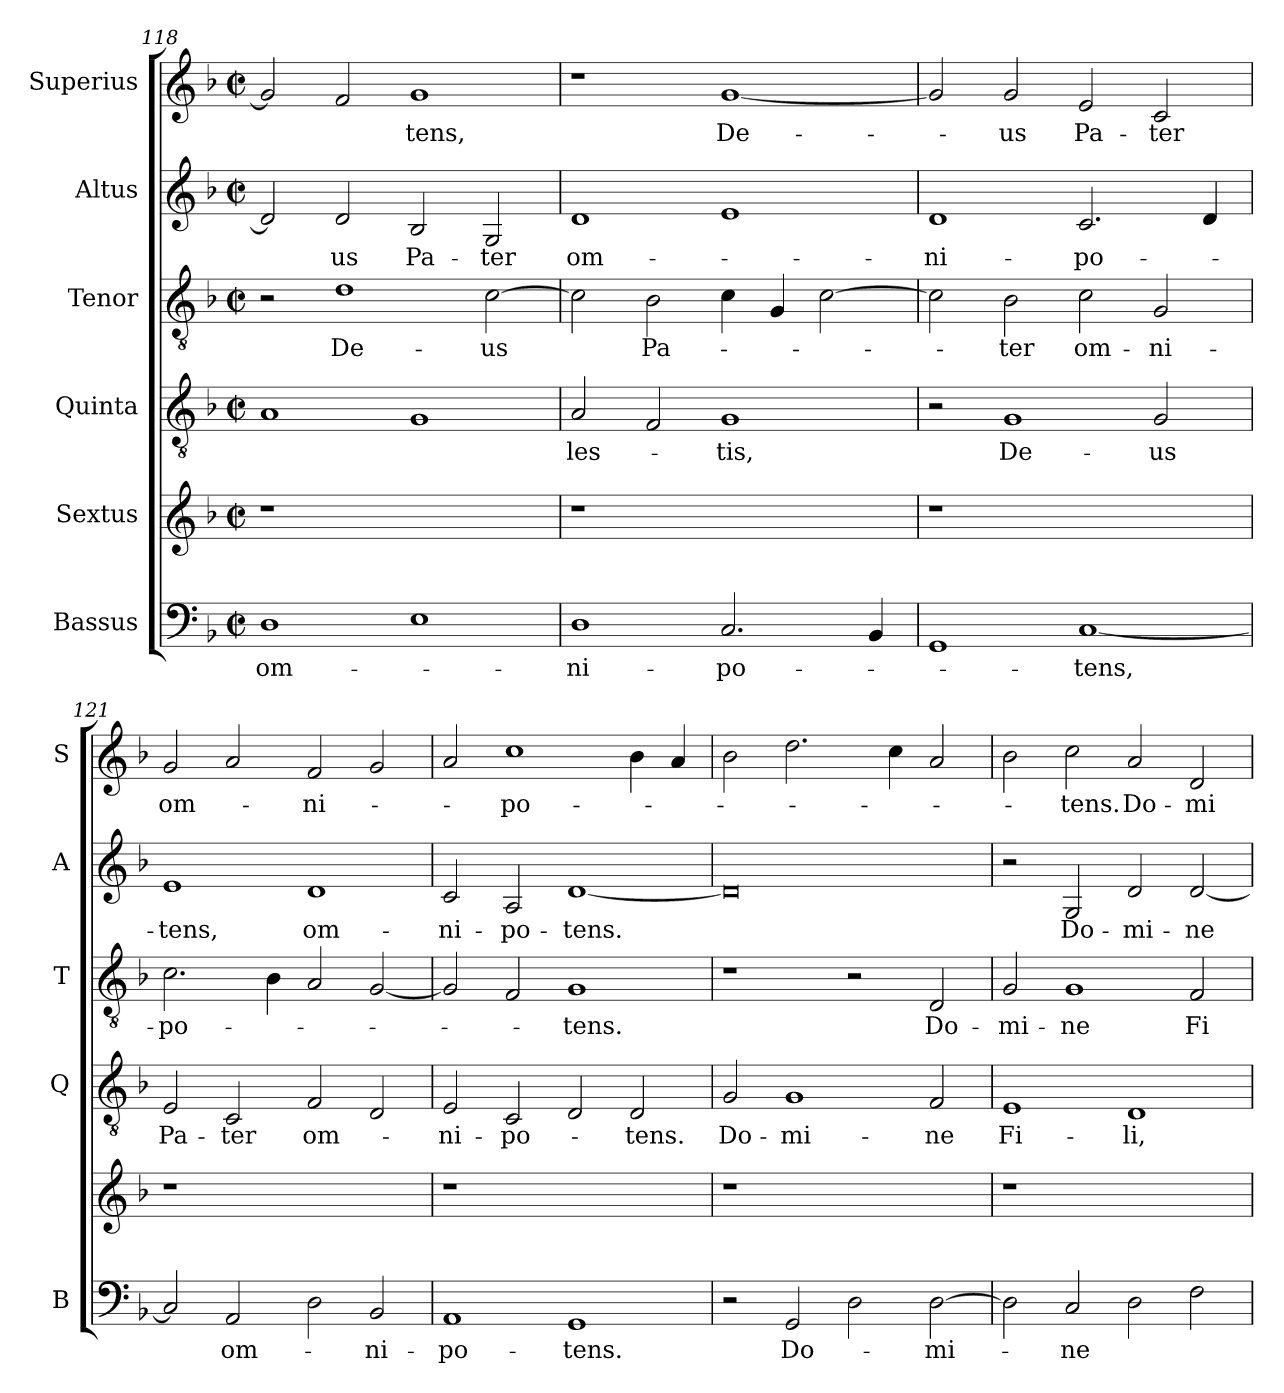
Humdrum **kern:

**kern	**text	**kern	**kern	**text	**kern	**text	**kern	**text	**kern	**text
*part6	*part6	*part5	*part4	*part4	*part3	*part3	*part2	*part2	*part1	*part1
*staff6	*staff6	*staff5	*staff4	*staff4	*staff3	*staff3	*staff2	*staff2	*staff1	*staff1
*I"Bassus	*	*I"Sextus	*I"Quinta	*	*I"Tenor	*	*I"Altus	*	*I"Superius	*
*I'B	*	*	*I'Q	*	*I'T	*	*I'A	*	*I'S	*
!!LO:PB:g=z
*clefF4	*	*clefG2	*clefGv2	*	*clefGv2	*	*clefG2	*	*clefG2	*
*k[b-]	*	*k[b-]	*k[b-]	*	*k[b-]	*	*k[b-]	*	*k[b-]	*
*F:	*	*F:	*F:	*	*F:	*	*F:	*	*F:	*
*M2/2	*	*M2/2	*M2/2	*	*M2/2	*	*M2/2	*	*M2/2	*
*met(c|)	*	*met(c|)	*met(c|)	*	*met(c|)	*	*met(c|)	*	*met(c|)	*
=118	=118	=118	=118	=118	=118	=118	=118	=118	=118	=118
!	!LO:LY:b	!	!	!	!	!	!	!	!	!
1D	om-	1r	1A	.	2r	.	2d/]	.	2g/]	.
!	!	!	!	!	!	!LO:LY:b	!	!LO:LY:b	!	!
.	.	.	.	.	1d	De-	2d/	-us	2f/	.
!	!	!	!	!	!	!	!	!LO:LY:b	!	!LO:LY:b
1E	.	1ryy	1G	.	.	.	2B-/	Pa-	1g	-tens,
!	!	!	!	!	!	!LO:LY:b	!	!LO:LY:b	!	!
.	.	.	.	.	[2c\	-us	2G/	-ter	.	.
=119	=119	=119	=119	=119	=119	=119	=119	=119	=119	=119
!	!LO:LY:b	!	!	!LO:LY:b	!	!	!	!LO:LY:b	!	!
1D	-ni-	1r	2A/	-les-	2c\]	.	1d	om-	1r	.
!	!	!	!	!	!	!LO:LY:b	!	!	!	!
.	.	.	2F/	.	2B-\	Pa-	.	.	.	.
!	!LO:LY:b	!	!	!LO:LY:b	!	!	!	!	!	!LO:LY:b
2.C/	-po-	1ryy	1G	-tis,	4c\	.	1e	.	[1g	De-
.	.	.	.	.	4G/	.	.	.	.	.
.	.	.	.	.	[2c\	.	.	.	.	.
4BB-/	.	.	.	.	.	.	.	.	.	.
=120	=120	=120	=120	=120	=120	=120	=120	=120	=120	=120
!	!	!	!	!	!	!	!	!LO:LY:b	!	!
1GG	.	1r	2r	.	2c\]	.	1d	-ni-	2g/]	.
!	!	!	!	!LO:LY:b	!	!LO:LY:b	!	!	!	!LO:LY:b
.	.	.	1G	De-	2B-\	-ter	.	.	2g/	-us
!	!LO:LY:b	!	!	!	!	!LO:LY:b	!	!LO:LY:b	!	!LO:LY:b
[1C	-tens,	1ryy	.	.	2c\	om-	2.c/	-po-	2e/	Pa-
!	!	!	!	!LO:LY:b	!	!LO:LY:b	!	!	!	!LO:LY:b
.	.	.	2G/	-us	2G/	-ni-	.	.	2c/	-ter
.	.	.	.	.	.	.	4d/	.	.	.
=121	=121	=121	=121	=121	=121	=121	=121	=121	=121	=121
!	!	!	!	!LO:LY:b	!	!LO:LY:b	!	!LO:LY:b	!	!LO:LY:b
2C/]	.	1r	2E/	Pa-	2.c\	-po-	1e	-tens,	2g/	om-
!	!LO:LY:b	!	!	!LO:LY:b	!	!	!	!	!	!
2AA/	om-	.	2C/	-ter	.	.	.	.	2a/	.
.	.	.	.	.	4B-\	.	.	.	.	.
!	!	!	!	!LO:LY:b	!	!	!	!LO:LY:b	!	!LO:LY:b
2D\	.	1ryy	2F/	om-	2A/	.	1d	om-	2f/	-ni-
!	!LO:LY:b	!	!	!	!	!	!	!	!	!
2BB-/	-ni-	.	2D/	.	[2G/	.	.	.	2g/	.
=122	=122	=122	=122	=122	=122	=122	=122	=122	=122	=122
!	!LO:LY:b	!	!	!LO:LY:b	!	!	!	!LO:LY:b	!	!
1AA	-po-	1r	2E/	-ni-	2G/]	.	2c/	-ni-	2a/	.
!	!	!	!	!LO:LY:b	!	!	!	!LO:LY:b	!	!LO:LY:b
.	.	.	2C/	-po-	2F/	.	2A/	-po-	1cc	-po-
!	!LO:LY:b	!	!	!	!	!LO:LY:b	!	!LO:LY:b	!	!
1GG	-tens.	1ryy	2D/	.	1G	-tens.	[1d	-tens.	.	.
!	!	!	!	!LO:LY:b	!	!	!	!	!	!
.	.	.	2D/	-tens.	.	.	.	.	4b-\	.
.	.	.	.	.	.	.	.	.	4a/	.
=123	=123	=123	=123	=123	=123	=123	=123	=123	=123	=123
!	!	!	!	!LO:LY:b	!	!	!	!	!	!
2r	.	1r	2G/	Do-	1r	.	0d]	.	2b-\	.
!	!LO:LY:b	!	!	!LO:LY:b	!	!	!	!	!	!
2GG/	Do-	.	1G	-mi-	.	.	.	.	2.dd\	.
2D\	.	1ryy	.	.	2r	.	.	.	.	.
.	.	.	.	.	.	.	.	.	4cc\	.
!	!LO:LY:b	!	!	!LO:LY:b	!	!LO:LY:b	!	!	!	!
[2D\	-mi-	.	2F/	-ne	2D/	Do-	.	.	2a/	.
!!LO:LB:g=z
=124	=124	=124	=124	=124	=124	=124	=124	=124	=124	=124
!	!	!	!	!LO:LY:b	!	!LO:LY:b	!	!	!	!
2D\]	.	1r	1E	Fi-	2G/	-mi-	2r	.	2b-\	.
!	!LO:LY:b	!	!	!	!	!LO:LY:b	!	!LO:LY:b	!	!LO:LY:b
2C/	-ne	.	.	.	1G	-ne	2G/	Do-	2cc\	-tens.
!	!	!	!	!LO:LY:b	!	!	!	!LO:LY:b	!	!LO:LY:b
2D\	.	1ryy	1D	-li,	.	.	2d/	-mi-	2a/	Do-
!	!	!	!	!	!	!LO:LY:b	!	!LO:LY:b	!	!LO:LY:b
2F\	.	.	.	.	2F/	Fi-	[2d/	-ne	2d/	-mi-
=	=	=	=	=	=	=	=	=	=	=
*-	*-	*-	*-	*-	*-	*-	*-	*-	*-	*-
